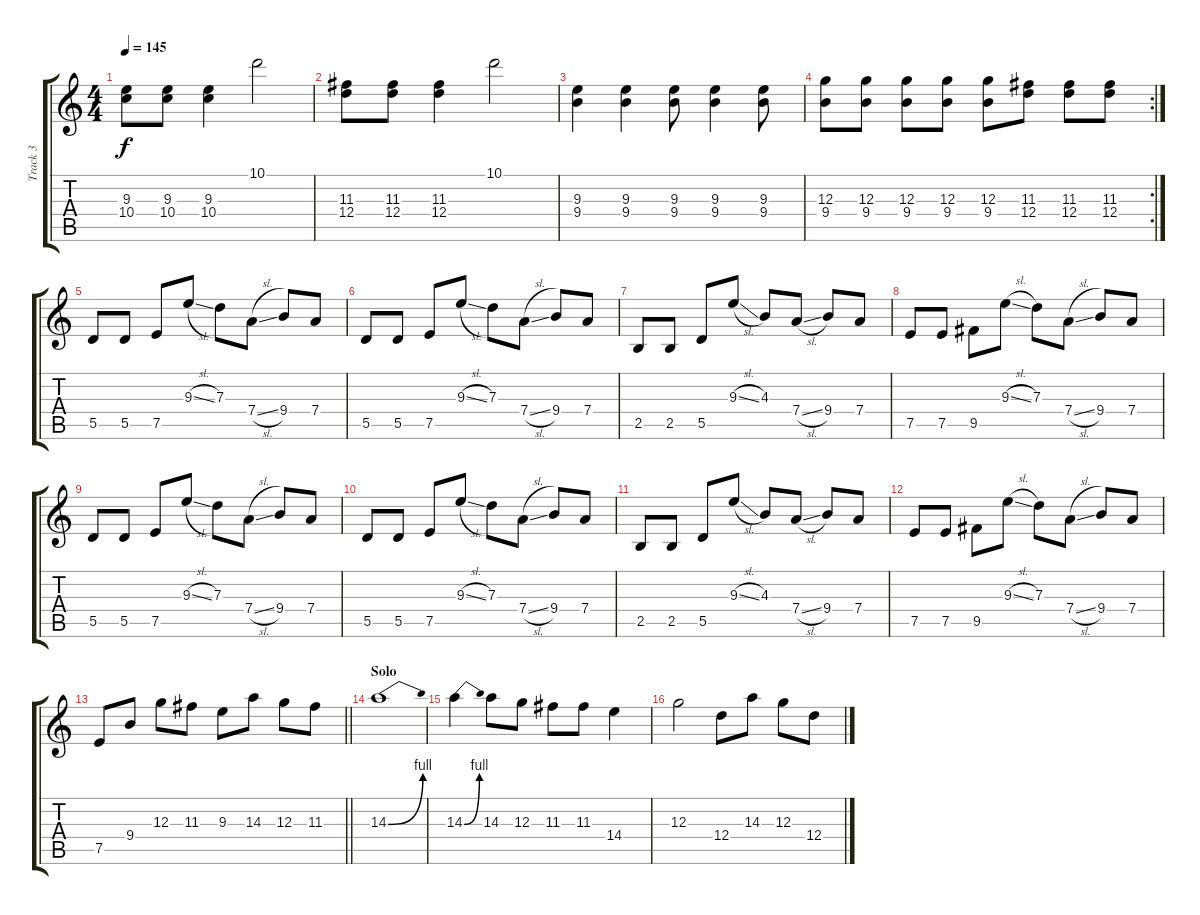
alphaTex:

\track ("Track 3" "Track 3") {instrument overdrivenguitar}
\staff {score tabs}
\tuning (E4 B3 G3 D3 A2 E2) {hide}
\ts (4 4)
\tempo 145
\clef g2
\ks c
(9.3 10.4).8{dy f} (9.3 10.4).8 (9.3 10.4).4 10.1.2 |
(11.3 12.4).8 (11.3 12.4).8 (11.3 12.4).4 10.1.2 |
(9.3 9.4).4 (9.3 9.4).4 (9.3 9.4).8 (9.3 9.4).4 (9.3 9.4).8 |
\rc 2
(12.3 9.4).8 (12.3 9.4).8 (12.3 9.4).8 (12.3 9.4).8 (12.3 9.4).8 (11.3 12.4).8 (11.3 12.4).8 (11.3 12.4).8 |
5.5.8 5.5.8 7.5.8 9.3{sl}.8 7.3.8 7.4{sl}.8 9.4.8 7.4.8 |
5.5.8 5.5.8 7.5.8 9.3{sl}.8 7.3.8 7.4{sl}.8 9.4.8 7.4.8 |
2.5.8 2.5.8 5.5.8 9.3{sl}.8 4.3.8 7.4{sl}.8 9.4.8 7.4.8 |
7.5.8 7.5.8 9.5.8 9.3{sl}.8 7.3.8 7.4{sl}.8 9.4.8 7.4.8 |
5.5.8 5.5.8 7.5.8 9.3{sl}.8 7.3.8 7.4{sl}.8 9.4.8 7.4.8 |
5.5.8 5.5.8 7.5.8 9.3{sl}.8 7.3.8 7.4{sl}.8 9.4.8 7.4.8 |
2.5.8 2.5.8 5.5.8 9.3{sl}.8 4.3.8 7.4{sl}.8 9.4.8 7.4.8 |
7.5.8 7.5.8 9.5.8 9.3{sl}.8 7.3.8 7.4{sl}.8 9.4.8 7.4.8 |
\barLineRight lightlight
7.5.8 9.4.8 12.3.8 11.3.8 9.3.8 14.3.8 12.3.8 11.3.8 |
\section ("" "Solo")
14.3{be (bend 0 0 60 4)}.1 |
14.3{be (bend 0 0 60 4)}.4 14.3.8 12.3.8 11.3.8 11.3.8 14.4.4 |
12.3.2 12.4.8 14.3.8 12.3.8 12.4.8
